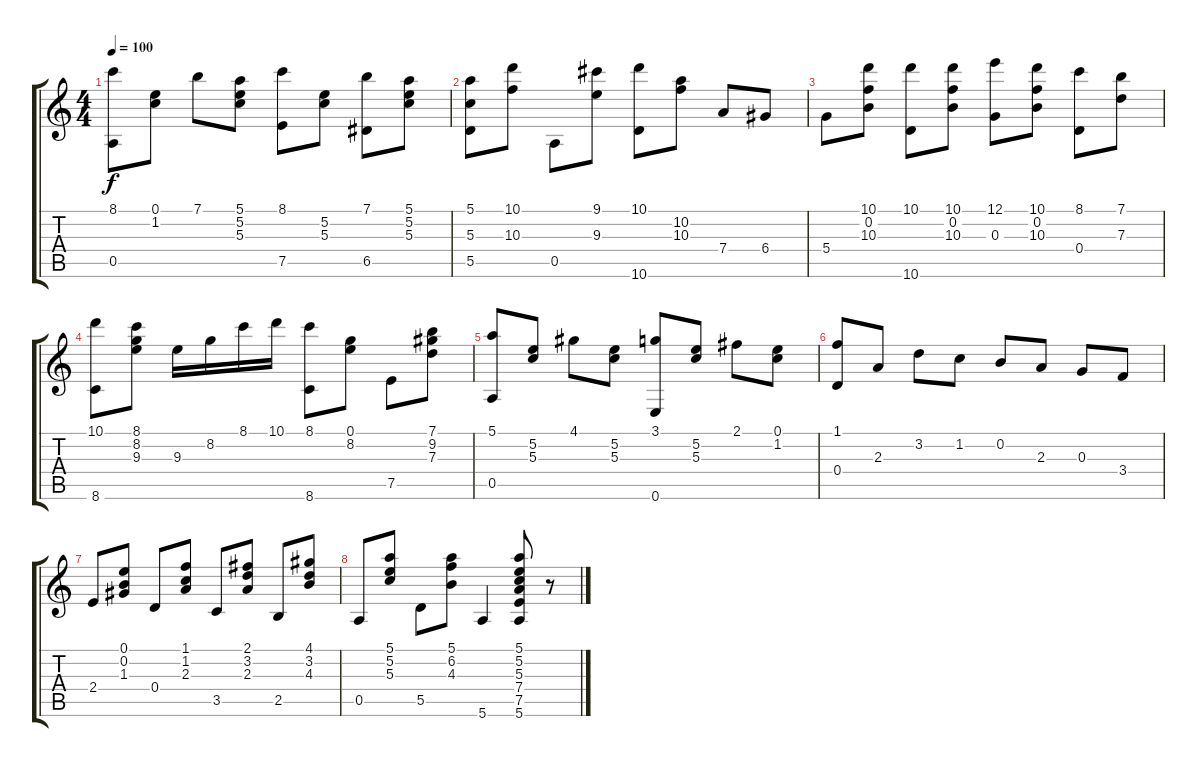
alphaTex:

\track "" {instrument acousticguitarnylon}
\staff {score tabs}
\tuning (E4 B3 G3 D3 A2 E2) {hide}
\ts (4 4)
\tempo 100
\clef g2
\ks c
(8.1 0.5).8{dy f} (0.1 1.2).8 7.1.8 (5.1 5.2 5.3).8 (8.1 7.5).8 (5.2 5.3).8 (7.1 6.5).8 (5.1 5.2 5.3).8 |
(5.1 5.3 5.5).8 (10.1 10.3).8 0.5.8 (9.1 9.3).8 (10.1 10.6).8 (10.2 10.3).8 7.4.8 6.4.8 |
5.4.8 (10.1 0.2 10.3).8 (10.1 10.6).8 (10.1 0.2 10.3).8 (12.1 0.3).8 (10.1 0.2 10.3).8 (8.1 0.4).8 (7.1 7.3).8 |
(10.1 8.6).8 (8.1 8.2 9.3).8 9.3.16 8.2.16 8.1.16 10.1.16 (8.1 8.6).8 (0.1 8.2).8 7.5.8 (7.1 9.2 7.3).8 |
(5.1 0.5).8 (5.2 5.3).8 4.1.8 (5.2 5.3).8 (3.1 0.6).8 (5.2 5.3).8 2.1.8 (0.1 1.2).8 |
(1.1 0.4).8 2.3.8 3.2.8 1.2.8 0.2.8 2.3.8 0.3.8 3.4.8 |
2.4.8 (0.1 0.2 1.3).8 0.4.8 (1.1 1.2 2.3).8 3.5.8 (2.1 3.2 2.3).8 2.5.8 (4.1 3.2 4.3).8 |
0.5.8 (5.1 5.2 5.3).8 5.5.8 (5.1 6.2 4.3).8 5.6.4 (5.1 5.2 5.3 7.4 7.5 5.6).8 r.8
